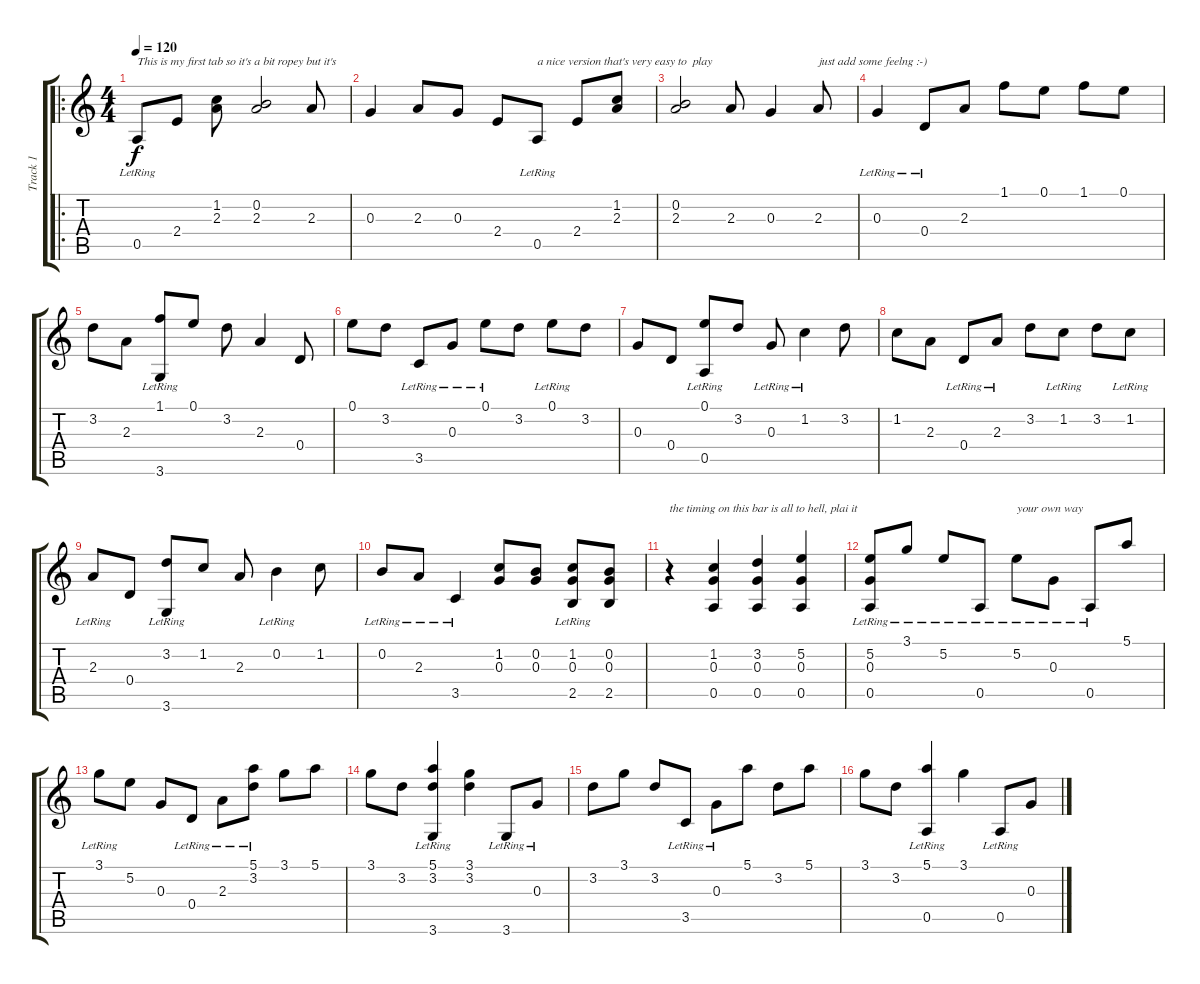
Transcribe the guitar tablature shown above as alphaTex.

\track ("Track 1" "Track 1") {instrument acousticguitarsteel}
\staff {score tabs}
\tuning (E4 B3 G3 D3 A2 E2) {hide}
\ro
\ts (4 4)
\tempo 120
\clef g2
\ks c
0.5{lr}.8{txt "This is my first tab so it's a bit ropey but it's " dy f instrument acousticguitarsteel} 2.4.8 (1.2 2.3).8 (0.2 2.3).2 2.3.8 |
0.3.4 2.3.8 0.3.8 2.4.8 0.5{lr}.8{txt "a nice version that's very easy to  play"} 2.4.8 (1.2 2.3).8 |
(0.2 2.3).2 2.3.8{txt "          "} 0.3.4 2.3.8{txt "just add some feelng :-)"} |
0.3{lr}.4 0.4{lr}.8 2.3.8 1.1.8 0.1.8 1.1.8 0.1.8 |
3.2.8 2.3.8 (1.1 3.6{lr}).8 0.1.8 3.2.8 2.3.4 0.4.8 |
0.1.8 3.2.8 3.5{lr}.8 0.3{lr}.8 0.1{lr}.8 3.2.8 0.1{lr}.8 3.2.8 |
0.3.8 0.4.8 (0.1{lr} 0.5{lr}).8 3.2.8 0.3{lr}.8 1.2{lr}.4 3.2.8 |
1.2.8 2.3.8 0.4{lr}.8 2.3{lr}.8 3.2.8 1.2{lr}.8 3.2.8 1.2{lr}.8 |
2.3{lr}.8 0.4.8 (3.2 3.6{lr}).8 1.2.8 2.3.8 0.2{lr}.4 1.2.8 |
0.2{lr}.8 2.3{lr}.8 3.5{lr}.4 (1.2 0.3).8 (0.2 0.3).8 (1.2 0.3 2.5{lr}).8 (0.2 0.3 2.5).8 |
r.4{txt "the timing on this bar is all to hell, plai it "} (1.2 0.3 0.5).4 (3.2 0.3 0.5).4 (5.2 0.3 0.5).4 |
(5.2 0.3 0.5{lr}).8 3.1{lr}.8 5.2{lr}.8 0.5{lr}.8 5.2{lr}.8{txt "your own way"} 0.3{lr}.8 0.5{lr}.8 5.1.8 |
3.1{lr}.8 5.2.8 0.3.8 0.4{lr}.8 2.3{lr}.8 (5.1 3.2{lr}).8 3.1.8 5.1.8 |
3.1.8 3.2.8 (5.1 3.2 3.6{lr}).4 (3.1 3.2).4 3.6{lr}.8 0.3{lr}.8 |
3.2.8 3.1.8 3.2.8 3.5{lr}.8 0.3{lr}.8 5.1.8 3.2.8 5.1.8 |
3.1.8 3.2.8 (5.1{lr} 0.5{lr}).4 3.1.4 0.5{lr}.8 0.3.8
